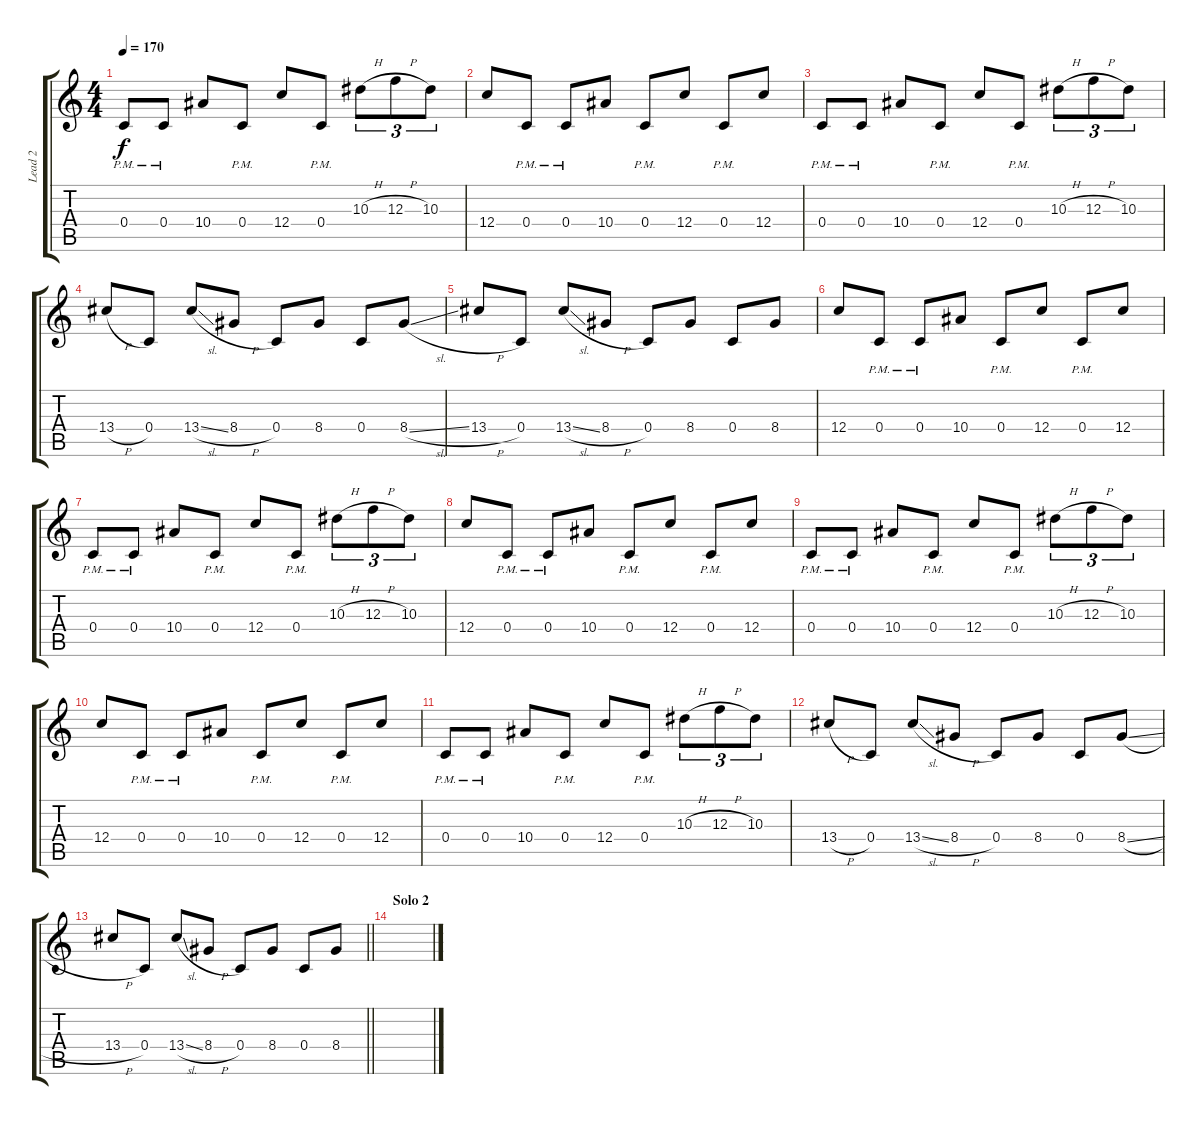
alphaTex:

\track ("Lead 2" "Lead 2") {instrument distortionguitar}
\staff {score tabs}
\tuning (D4 A3 F3 C3 G2 C2) {hide}
\ts (4 4)
\tempo 170
\clef g2
\ks c
0.4{pm}.8{dy f} 0.4{pm}.8 10.4.8 0.4{pm}.8 12.4.8 0.4{pm}.8 10.3{h}.8{tu (3 2)} 12.3{h}.8{tu (3 2)} 10.3.8{tu (3 2)} |
12.4.8 0.4{pm}.8 0.4{pm}.8 10.4.8 0.4{pm}.8 12.4.8 0.4{pm}.8 12.4.8 |
0.4{pm}.8 0.4{pm}.8 10.4.8 0.4{pm}.8 12.4.8 0.4{pm}.8 10.3{h}.8{tu (3 2)} 12.3{h}.8{tu (3 2)} 10.3.8{tu (3 2)} |
13.4{h}.8 0.4.8 13.4{sl}.8 8.4{h}.8 0.4.8 8.4.8 0.4.8 8.4{sl}.8 |
13.4{h}.8 0.4.8 13.4{sl}.8 8.4{h}.8 0.4.8 8.4.8 0.4.8 8.4.8 |
12.4.8 0.4{pm}.8 0.4{pm}.8 10.4.8 0.4{pm}.8 12.4.8 0.4{pm}.8 12.4.8 |
0.4{pm}.8 0.4{pm}.8 10.4.8 0.4{pm}.8 12.4.8 0.4{pm}.8 10.3{h}.8{tu (3 2)} 12.3{h}.8{tu (3 2)} 10.3.8{tu (3 2)} |
12.4.8 0.4{pm}.8 0.4{pm}.8 10.4.8 0.4{pm}.8 12.4.8 0.4{pm}.8 12.4.8 |
0.4{pm}.8 0.4{pm}.8 10.4.8 0.4{pm}.8 12.4.8 0.4{pm}.8 10.3{h}.8{tu (3 2)} 12.3{h}.8{tu (3 2)} 10.3.8{tu (3 2)} |
12.4.8 0.4{pm}.8 0.4{pm}.8 10.4.8 0.4{pm}.8 12.4.8 0.4{pm}.8 12.4.8 |
0.4{pm}.8 0.4{pm}.8 10.4.8 0.4{pm}.8 12.4.8 0.4{pm}.8 10.3{h}.8{tu (3 2)} 12.3{h}.8{tu (3 2)} 10.3.8{tu (3 2)} |
13.4{h}.8 0.4.8 13.4{sl}.8 8.4{h}.8 0.4.8 8.4.8 0.4.8 8.4{sl}.8 |
\barLineRight lightlight
13.4{h}.8 0.4.8 13.4{sl}.8 8.4{h}.8 0.4.8 8.4.8 0.4.8 8.4.8 |
\section ("" "Solo 2")
